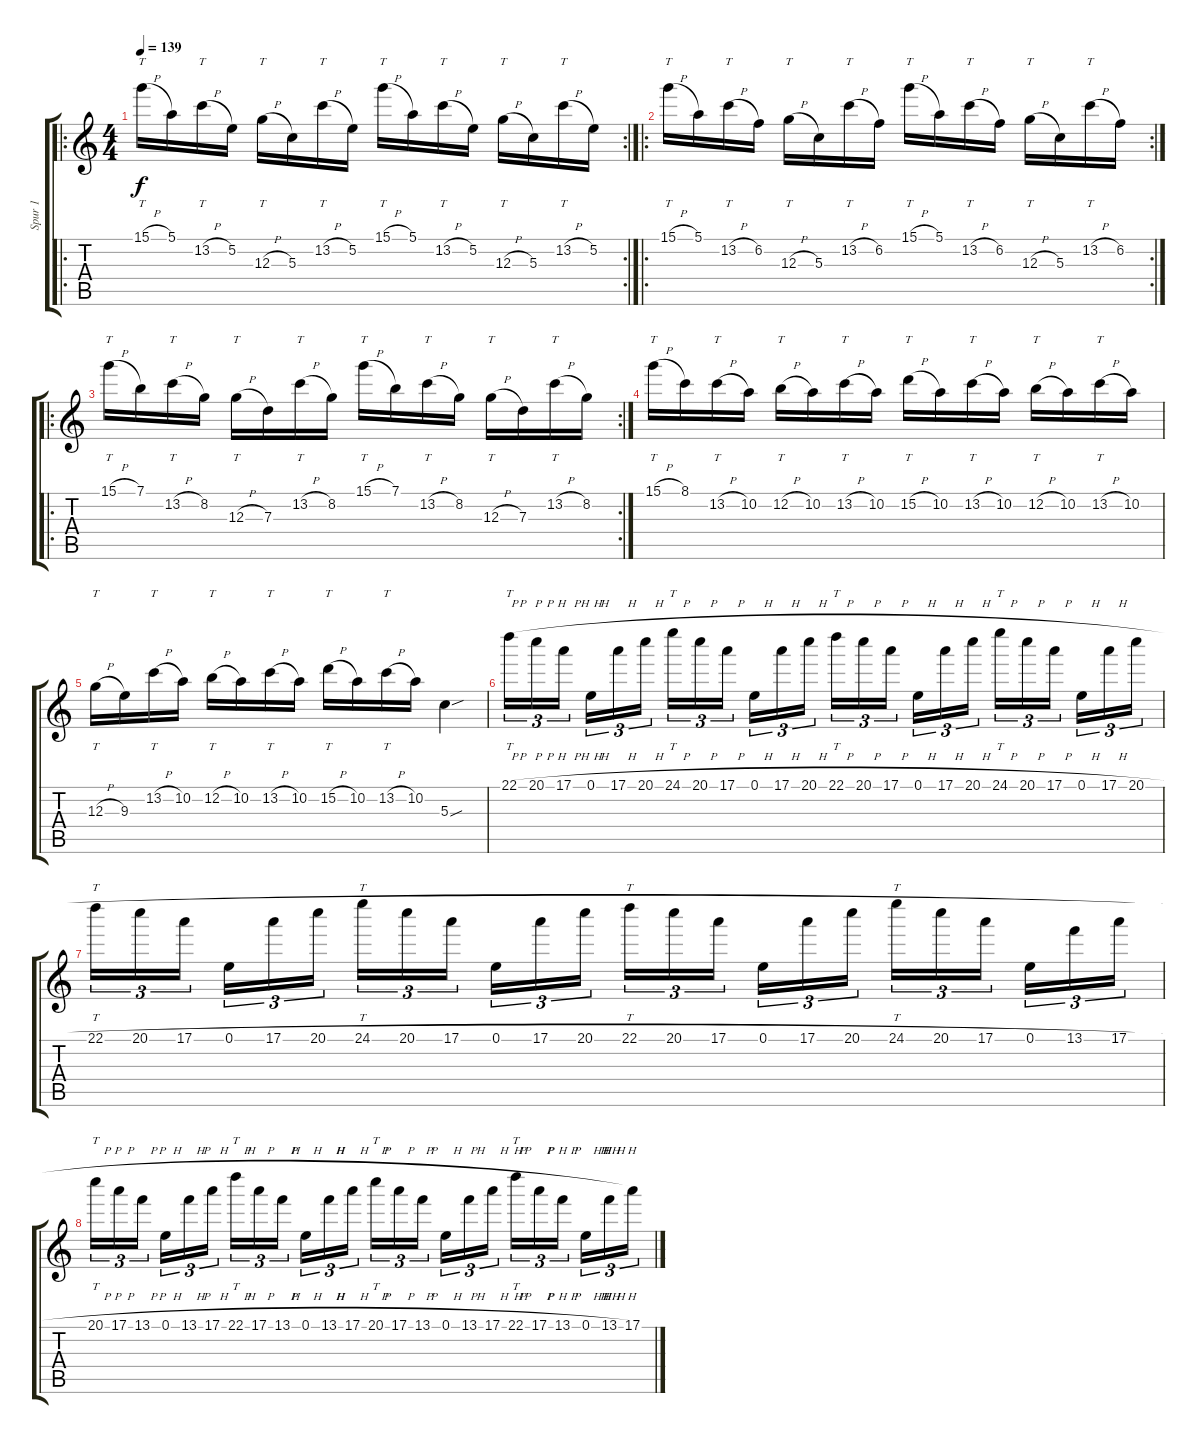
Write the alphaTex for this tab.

\track ("Spur 1" "Spur 1") {instrument overdrivenguitar}
\staff {score tabs}
\tuning (E4 B3 G3 D3 A2 E2) {hide}
\ro
\rc 2
\ts (4 4)
\tempo 139
\clef g2
\ks c
15.1{h}.16{tt dy f} 5.1.16 13.2{h}.16{tt} 5.2.16 12.3{h}.16{tt} 5.3.16 13.2{h}.16{tt} 5.2.16 15.1{h}.16{tt} 5.1.16 13.2{h}.16{tt} 5.2.16 12.3{h}.16{tt} 5.3.16 13.2{h}.16{tt} 5.2.16 |
\ro
\rc 2
15.1{h}.16{tt} 5.1.16 13.2{h}.16{tt} 6.2.16 12.3{h}.16{tt} 5.3.16 13.2{h}.16{tt} 6.2.16 15.1{h}.16{tt} 5.1.16 13.2{h}.16{tt} 6.2.16 12.3{h}.16{tt} 5.3.16 13.2{h}.16{tt} 6.2.16 |
\ro
\rc 2
15.1{h}.16{tt} 7.1.16 13.2{h}.16{tt} 8.2.16 12.3{h}.16{tt} 7.3.16 13.2{h}.16{tt} 8.2.16 15.1{h}.16{tt} 7.1.16 13.2{h}.16{tt} 8.2.16 12.3{h}.16{tt} 7.3.16 13.2{h}.16{tt} 8.2.16 |
15.1{h}.16{tt} 8.1.16 13.2{h}.16{tt} 10.2.16 12.2{h}.16{tt} 10.2.16 13.2{h}.16{tt} 10.2.16 15.2{h}.16{tt} 10.2.16 13.2{h}.16{tt} 10.2.16 12.2{h}.16{tt} 10.2.16 13.2{h}.16{tt} 10.2.16 |
12.3{h}.16{tt} 9.3.16 13.2{h}.16{tt} 10.2.16 12.2{h}.16{tt} 10.2.16 13.2{h}.16{tt} 10.2.16 15.2{h}.16{tt} 10.2.16 13.2{h}.16{tt} 10.2.16 5.3{sou}.4 |
22.1{h}.16{tt tu (3 2)} 20.1{h}.16{tu (3 2)} 17.1{h}.16{tu (3 2) beam splitsecondary} 0.1{h}.16{tu (3 2)} 17.1{h}.16{tu (3 2)} 20.1{h}.16{tu (3 2)} 24.1{h}.16{tt tu (3 2)} 20.1{h}.16{tu (3 2)} 17.1{h}.16{tu (3 2) beam splitsecondary} 0.1{h}.16{tu (3 2)} 17.1{h}.16{tu (3 2)} 20.1{h}.16{tu (3 2)} 22.1{h}.16{tt tu (3 2)} 20.1{h}.16{tu (3 2)} 17.1{h}.16{tu (3 2) beam splitsecondary} 0.1{h}.16{tu (3 2)} 17.1{h}.16{tu (3 2)} 20.1{h}.16{tu (3 2)} 24.1{h}.16{tt tu (3 2)} 20.1{h}.16{tu (3 2)} 17.1{h}.16{tu (3 2) beam splitsecondary} 0.1{h}.16{tu (3 2)} 17.1{h}.16{tu (3 2)} 20.1{h}.16{tu (3 2)} |
22.1{h}.16{tt tu (3 2)} 20.1{h}.16{tu (3 2)} 17.1{h}.16{tu (3 2) beam splitsecondary} 0.1{h}.16{tu (3 2)} 17.1{h}.16{tu (3 2)} 20.1{h}.16{tu (3 2)} 24.1{h}.16{tt tu (3 2)} 20.1{h}.16{tu (3 2)} 17.1{h}.16{tu (3 2) beam splitsecondary} 0.1{h}.16{tu (3 2)} 17.1{h}.16{tu (3 2)} 20.1{h}.16{tu (3 2)} 22.1{h}.16{tt tu (3 2)} 20.1{h}.16{tu (3 2)} 17.1{h}.16{tu (3 2) beam splitsecondary} 0.1{h}.16{tu (3 2)} 17.1{h}.16{tu (3 2)} 20.1{h}.16{tu (3 2)} 24.1{h}.16{tt tu (3 2)} 20.1{h}.16{tu (3 2)} 17.1{h}.16{tu (3 2) beam splitsecondary} 0.1{h}.16{tu (3 2)} 13.1{h}.16{tu (3 2)} 17.1{h}.16{tu (3 2)} |
20.1{h}.16{tt tu (3 2)} 17.1{h}.16{tu (3 2)} 13.1{h}.16{tu (3 2) beam splitsecondary} 0.1{h}.16{tu (3 2)} 13.1{h}.16{tu (3 2)} 17.1{h}.16{tu (3 2)} 22.1{h}.16{tt tu (3 2)} 17.1{h}.16{tu (3 2)} 13.1{h}.16{tu (3 2) beam splitsecondary} 0.1{h}.16{tu (3 2)} 13.1{h}.16{tu (3 2)} 17.1{h}.16{tu (3 2)} 20.1{h}.16{tt tu (3 2)} 17.1{h}.16{tu (3 2)} 13.1{h}.16{tu (3 2) beam splitsecondary} 0.1{h}.16{tu (3 2)} 13.1{h}.16{tu (3 2)} 17.1{h}.16{tu (3 2)} 22.1{h}.16{tt tu (3 2)} 17.1{h}.16{tu (3 2)} 13.1{h}.16{tu (3 2) beam splitsecondary} 0.1{h}.16{tu (3 2)} 13.1{h}.16{tu (3 2)} 17.1{h}.16{tu (3 2)}
